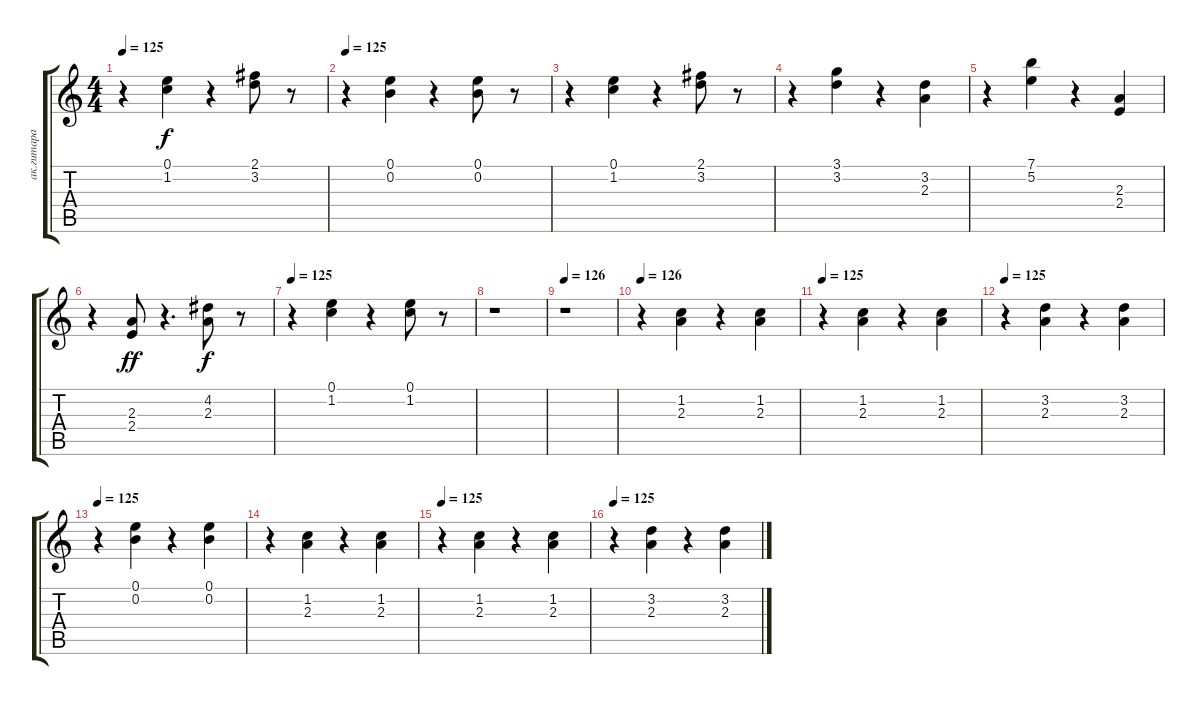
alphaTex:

\track ("ак.гитара" "ак.гитара") {instrument acousticguitarnylon}
\staff {score tabs}
\tuning (E4 B3 G3 D3 A2 E2) {hide}
\ts (4 4)
\tempo 125
\clef g2
\ks c
r.4{dy f} (0.1 1.2).4 r.4 (2.1 3.2).8 r.8 |
\tempo 125
r.4 (0.1 0.2).4 r.4 (0.1 0.2).8 r.8 |
r.4 (0.1 1.2).4 r.4 (2.1 3.2).8 r.8 |
r.4 (3.1 3.2).4 r.4 (3.2 2.3).4 |
r.4 (7.1 5.2).4 r.4 (2.3 2.4).4 |
r.4 (2.3 2.4).8{dy ff} r.4{d} (4.2 2.3).8{dy f} r.8 |
\tempo 125
r.4 (0.1 1.2).4 r.4 (0.1 1.2).8 r.8 |
r.1 |
\tempo 126
r.1 |
\tempo 126
r.4 (1.2 2.3).4 r.4 (1.2 2.3).4 |
\tempo 125
r.4 (1.2 2.3).4 r.4 (1.2 2.3).4 |
\tempo 125
r.4 (3.2 2.3).4 r.4 (3.2 2.3).4 |
\tempo 125
r.4 (0.1 0.2).4 r.4 (0.1 0.2).4 |
r.4 (1.2 2.3).4 r.4 (1.2 2.3).4 |
\tempo 125
r.4 (1.2 2.3).4 r.4 (1.2 2.3).4 |
\tempo 125
r.4 (3.2 2.3).4 r.4 (3.2 2.3).4
